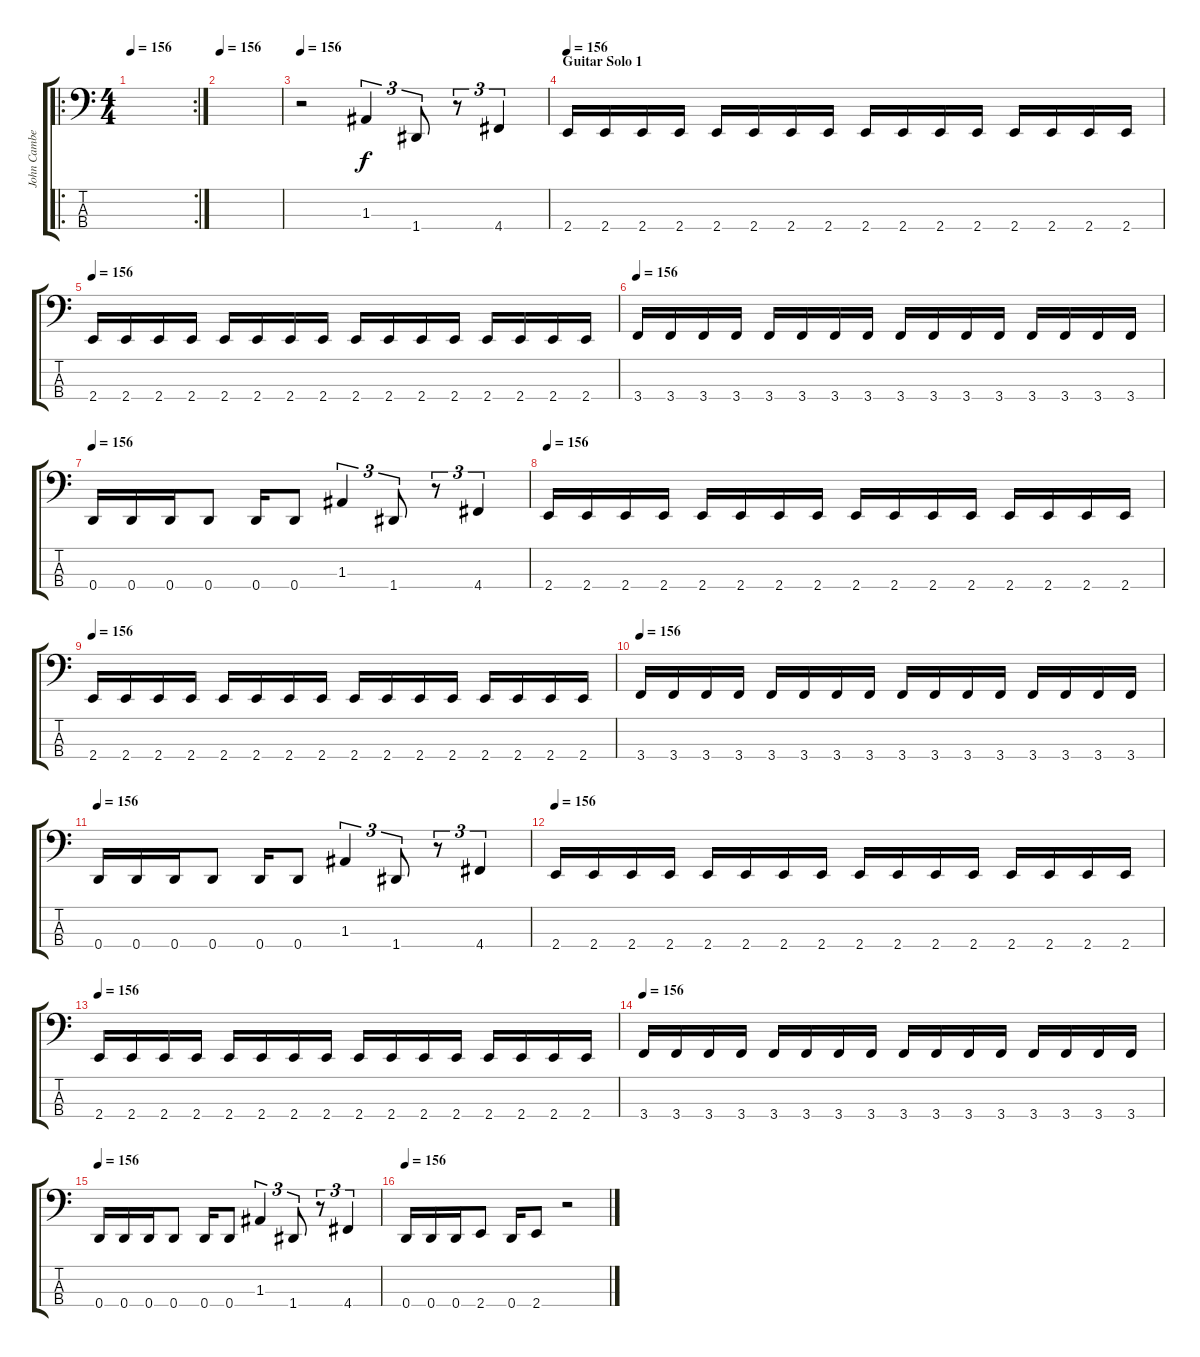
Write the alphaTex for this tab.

\track ("John Cambell" "John Cambe") {instrument electricbassfinger}
\staff {score tabs}
\tuning (G2 D2 A1 D1) {hide}
\ro
\rc 2
\ts (4 4)
\tempo 156
\clef f4
\ks c
|
\tempo 156
|
\tempo 156
r.2 1.3.4{tu (3 2)} 1.4.8{tu (3 2)} r.8{tu (3 2)} 4.4.4{tu (3 2)} |
\section ("" "Guitar Solo 1")
\tempo 156
2.4.16 2.4.16 2.4.16 2.4.16 2.4.16 2.4.16 2.4.16 2.4.16 2.4.16 2.4.16 2.4.16 2.4.16 2.4.16 2.4.16 2.4.16 2.4.16 |
\tempo 156
2.4.16 2.4.16 2.4.16 2.4.16 2.4.16 2.4.16 2.4.16 2.4.16 2.4.16 2.4.16 2.4.16 2.4.16 2.4.16 2.4.16 2.4.16 2.4.16 |
\tempo 156
3.4.16 3.4.16 3.4.16 3.4.16 3.4.16 3.4.16 3.4.16 3.4.16 3.4.16 3.4.16 3.4.16 3.4.16 3.4.16 3.4.16 3.4.16 3.4.16 |
\tempo 156
0.4.16 0.4.16 0.4.16 0.4.8 0.4.16 0.4.8 1.3.4{tu (3 2)} 1.4.8{tu (3 2)} r.8{tu (3 2)} 4.4.4{tu (3 2)} |
\tempo 156
2.4.16 2.4.16 2.4.16 2.4.16 2.4.16 2.4.16 2.4.16 2.4.16 2.4.16 2.4.16 2.4.16 2.4.16 2.4.16 2.4.16 2.4.16 2.4.16 |
\tempo 156
2.4.16 2.4.16 2.4.16 2.4.16 2.4.16 2.4.16 2.4.16 2.4.16 2.4.16 2.4.16 2.4.16 2.4.16 2.4.16 2.4.16 2.4.16 2.4.16 |
\tempo 156
3.4.16 3.4.16 3.4.16 3.4.16 3.4.16 3.4.16 3.4.16 3.4.16 3.4.16 3.4.16 3.4.16 3.4.16 3.4.16 3.4.16 3.4.16 3.4.16 |
\tempo 156
0.4.16 0.4.16 0.4.16 0.4.8 0.4.16 0.4.8 1.3.4{tu (3 2)} 1.4.8{tu (3 2)} r.8{tu (3 2)} 4.4.4{tu (3 2)} |
\tempo 156
2.4.16 2.4.16 2.4.16 2.4.16 2.4.16 2.4.16 2.4.16 2.4.16 2.4.16 2.4.16 2.4.16 2.4.16 2.4.16 2.4.16 2.4.16 2.4.16 |
\tempo 156
2.4.16 2.4.16 2.4.16 2.4.16 2.4.16 2.4.16 2.4.16 2.4.16 2.4.16 2.4.16 2.4.16 2.4.16 2.4.16 2.4.16 2.4.16 2.4.16 |
\tempo 156
3.4.16 3.4.16 3.4.16 3.4.16 3.4.16 3.4.16 3.4.16 3.4.16 3.4.16 3.4.16 3.4.16 3.4.16 3.4.16 3.4.16 3.4.16 3.4.16 |
\tempo 156
0.4.16 0.4.16 0.4.16 0.4.8 0.4.16 0.4.8 1.3.4{tu (3 2)} 1.4.8{tu (3 2)} r.8{tu (3 2)} 4.4.4{tu (3 2)} |
\tempo 156
0.4.16 0.4.16 0.4.16 2.4.8 0.4.16 2.4.8 r.2
